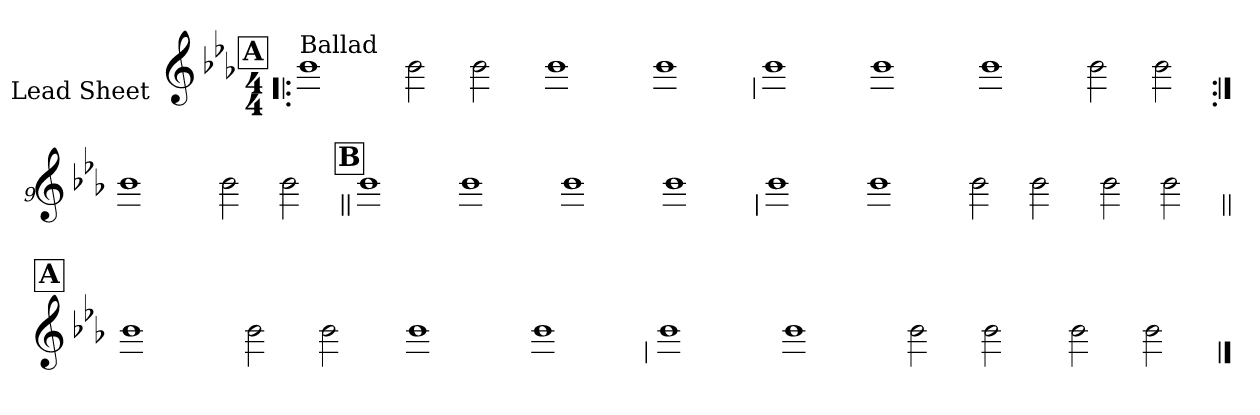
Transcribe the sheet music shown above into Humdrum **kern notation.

**kern
*part1
*staff1
*I"Lead Sheet
*stria0
*clefG2
*k[b-e-a-]
*E-:
*M4/4
!!LO:REH:place=s1:a:t=A
=1!|:
!LO:TX:a:t=Ballad
1b-
=2-
2b-
2b-
=3-
1b-
=4-
1b-
!!LO:LB:g=z
=5
1b-
=6-
1b-
=7-
1b-
=8-
2b-
2b-
!!LO:LB:g=z
=9:|!
1b-
=10-
2b-
2b-
!!LO:LB:g=z
!!LO:REH:place=s1:a:t=B
=11||
1b-
=12-
1b-
=13-
1b-
=14-
1b-
!!LO:LB:g=z
=15
1b-
=16-
1b-
=17-
2b-
2b-
=18-
2b-
2b-
!!LO:LB:g=z
!!LO:REH:place=s1:a:t=A
=19||
1b-
=20-
2b-
2b-
=21-
1b-
=22-
1b-
!!LO:LB:g=z
=23
1b-
=24-
1b-
=25-
2b-
2b-
=26-
2b-
2b-
==
*-
